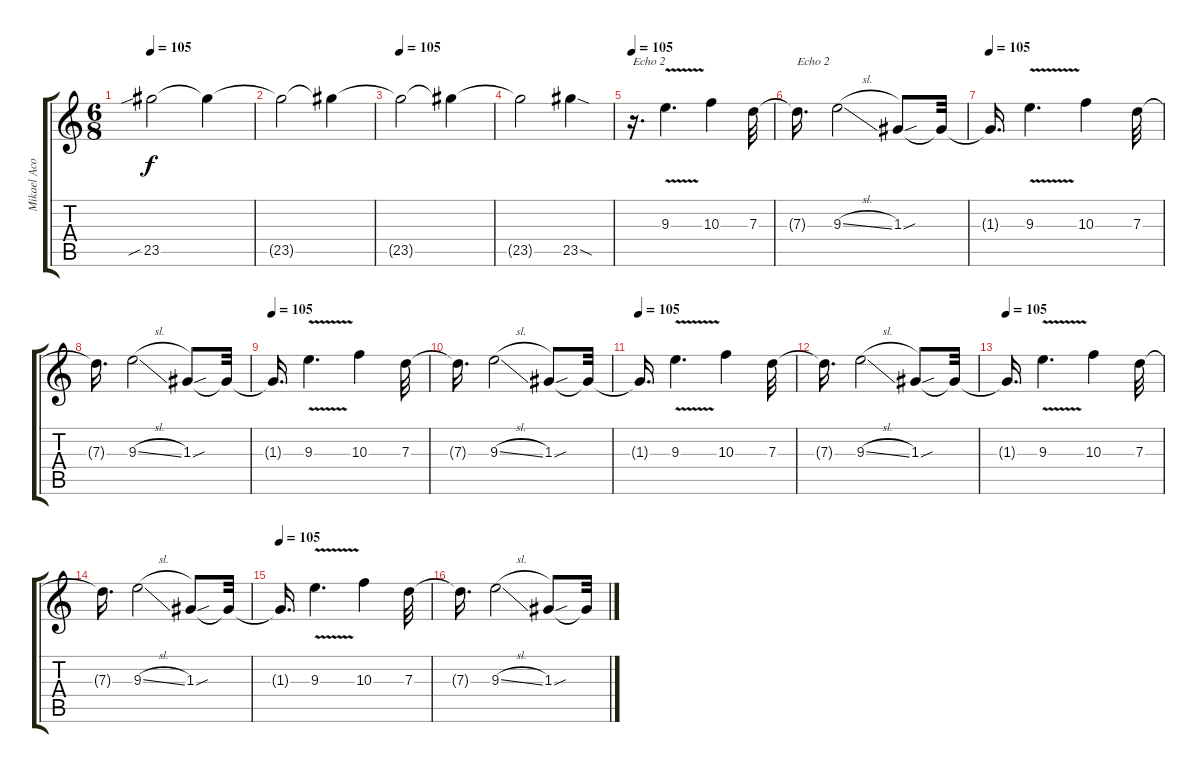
\track ("Mikael Acoustic" "Mikael Aco") {instrument acousticguitarsteel}
\staff {score tabs}
\tuning (E4 B3 G3 D3 A2 E2) {hide}
\ts (6 8)
\tempo 105
\clef g2
\ks c
23.5{sib}.2{dy f} 23.5{t}.4 |
23.5{t}.2 23.5{t}.4 |
\tempo 105
23.5{t}.2 23.5{t}.4 |
23.5{t}.2 23.5{sod}.4 |
\tempo 105
r.16{d txt "Echo 2" volume 16 instrument distortionguitar} 9.3{v}.4{d volume 16} 10.3.4 7.3.32 |
7.3{t}.16{d txt "Echo 2"} 9.3{sl}.2 1.3{sou}.8 1.3{t}.32 |
\tempo 105
1.3{t}.16{d volume 10} 9.3{v}.4{d volume 16} 10.3.4 7.3.32 |
7.3{t}.16{d} 9.3{sl}.2 1.3{sou}.8 1.3{t}.32 |
\tempo 105
1.3{t}.16{d volume 10} 9.3{v}.4{d volume 16} 10.3.4 7.3.32 |
7.3{t}.16{d} 9.3{sl}.2 1.3{sou}.8 1.3{t}.32 |
\tempo 105
1.3{t}.16{d volume 10} 9.3{v}.4{d volume 16} 10.3.4 7.3.32 |
7.3{t}.16{d} 9.3{sl}.2 1.3{sou}.8 1.3{t}.32 |
\tempo 105
1.3{t}.16{d volume 10} 9.3{v}.4{d volume 16} 10.3.4 7.3.32 |
7.3{t}.16{d} 9.3{sl}.2 1.3{sou}.8 1.3{t}.32 |
\tempo 105
1.3{t}.16{d volume 10} 9.3{v}.4{d volume 16} 10.3.4 7.3.32 |
7.3{t}.16{d} 9.3{sl}.2 1.3{sou}.8 1.3{t}.32
